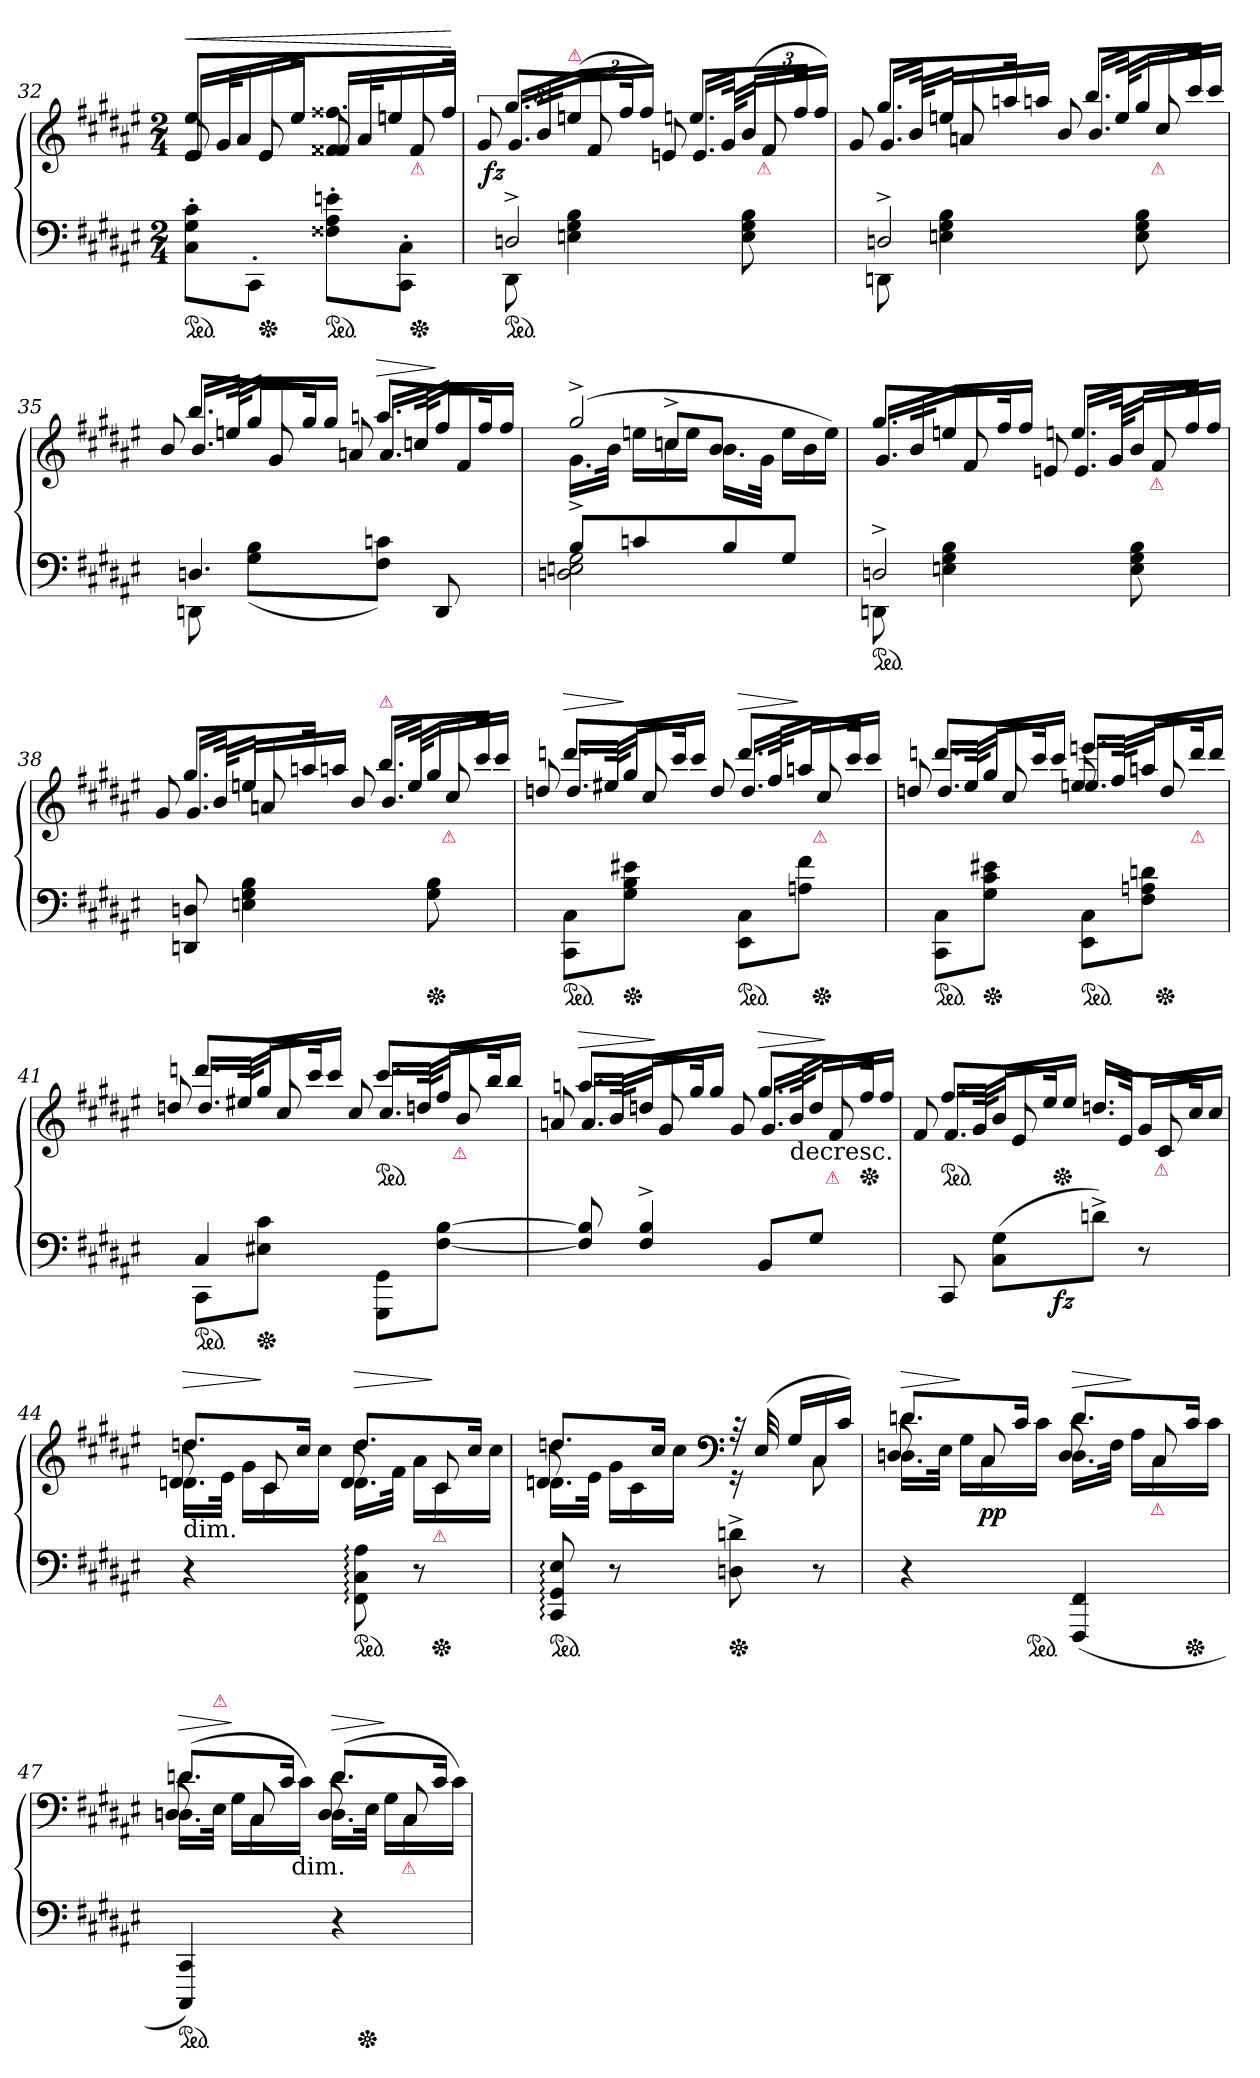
**kern	**kern	**dynam
*part1	*part1	*part1
*staff2	*staff1	*staff1/2
*clefF4	*clefG2	*
*k[f#c#g#d#a#e#]	*k[f#c#g#d#a#e#]	*
*F#:	*F#:	*
*M2/4	*M2/4	*
*	*Xtuplet	*
=32	=32	=32
!	!LO:N:vis=4.	!LO:HP:a
*	*^	*
*	*	*^	*
*	*	*	*^	*
*ped	*	*	*	*	*
8C#'>\ 8G#'>\ 8c#'>\L	5ee#	20ryy	20e#LL	10e#/	<
.	.	20g#/KL	20g#	.	.
.	.	10a#/J	20a#	20ryy	.
8CC#'>J	.	.	.	.	.
*Xped	*	*	*	*	*
.	.	.	20e#	10e#/	.
.	20ee#JJ	20ryy	20ee#JJ	.	.
!	!LO:N:vis=4.	!	!	!	!
*ped	*	*	*	*	*
8F##X'>\ 8A#'>\ 8en'>\L	5ff##X	20ryy	20f##XLL	10f##X/	.
.	.	20a#/KL	20a#	.	.
.	.	10een/J	20een	20ryy	.
8CC#'> 8C#'>J	.	.	.	.	.
!	!	!	!LO:TX:b:color=crimson:t=⚠	!	!
*Xped	*	*	*	*	*
.	.	.	20f##	10f##/	.
.	20ff##JJ	20ryy	20ff##JJ	.	.
*	*v	*v	*v	*v	*
.	.	[
=33	=33	=33
*^	*^	*
*	*	*	*^	*
*	*	*	*	*^	*
!	!	!	!	!	!	!LO:DY:rj
*ped	*	*	*	*	*	*
2Dn^>	8DD#	8.gg#L	16.ryy	16.g#LL	12g#/	fz
.	.	.	.	.	12ryy	.
.	.	.	32b/KLL	32bJJk	.	.
*	*	*	*	*tuplet	*	*
!	!	!	!LO:TX:a:color=crimson:t=⚠	!	!	!
.	4En 4G# 4B	.	16een/JJ	(>24eenLL	.	.
.	.	.	.	24f#	12f#/	.
.	.	16ff#Jk	16ryy	.	.	.
.	.	.	.	24ff#JJ)	.	.
*	*	*	*	*	*Xtuplet	*
.	.	8.eenL	16.ryy	16.enLL	12en/	.
.	.	.	.	.	12ryy	.
.	.	.	32g#/KLL	32g#JJk	.	.
*	*	*	*	*tuplet	*	*
.	8E 8G# 8B	.	16b/JJ	(>24bLL	.	.
!	!	!	!	!LO:TX:b:color=crimson:t=⚠	!	!
.	.	.	.	24f#	12f#/	.
.	.	16ff#Jk	16ryy	.	.	.
.	.	.	.	24ff#JJ)	.	.
=34	=34	=34	=34	=34	=34	=34
*	*	*	*	*	*Xtuplet	*
2Dn^>	8DDn	8.gg#L	16.ryy	16.g#LL	12g#/	.
.	.	.	.	.	12ryy	.
.	.	.	32b/KLL	32bJJk	.	.
.	4En 4G# 4B	.	16een/JJ	24eenLL	.	.
.	.	.	.	24an	12an/	.
.	.	16aanJk	16ryy	.	.	.
.	.	.	.	24aanJJ	.	.
.	.	8.bbL	16.ryy	16.bLL	12b/	.
.	.	.	.	.	12ryy	.
.	.	.	32ee/KLL	32eeJJk	.	.
.	8E 8G# 8B	.	16gg#/JJ	24gg#LL	.	.
!	!	!	!	!LO:TX:b:color=crimson:t=⚠	!	!
.	.	.	.	24cc#	12cc#/	.
.	.	16ccc#Jk	16ryy	.	.	.
.	.	.	.	24ccc#JJ	.	.
=35	=35	=35	=35	=35	=35	=35
4.Dn	8DDn	8.bbL	16.ryy	16.bLL	12b/	.
.	.	.	.	.	12ryy	.
.	.	.	32een/KLL	32eenJJk	.	.
.	(>8G# 8BL	.	16gg#/JJ	24gg#LL	.	.
.	.	.	.	24g#	12g#/	.
.	.	16gg#Jk	16ryy	.	.	.
.	.	.	.	24gg#JJ	.	.
!	!	!	!	!	!	!LO:HP:a
.	8F# 8cnJ)	8.aanL	16.ryy	16.anLL	12an/	>
.	.	.	.	.	12ryy	.
.	.	.	32ccn/KLL	32ccnJJk	.	.
8DD	8ryy	.	16ff#/JJ	24ff#LL	.	]
.	.	.	.	24f#	12ryy	.
.	.	16ff#Jk	16ryy	.	.	.
.	.	.	.	24ff#JJ	.	.
*	*	*	*	*v	*v	*
=36	=36	=36	=36	=36	=36
8B^L	2Dn 2En 2G#	(>2gg#^>	16.g#LL	12ryy	.
.	.	.	.	12ryy	.
.	.	.	32bJJk	.	.
8cn	.	.	24eenLL	.	.
.	.	.	24ccn	12ccn^>/L	.
.	.	.	24eeJJ	.	.
8B	.	.	16.bLL	12b/J	.
.	.	.	.	12ryy	.
.	.	.	32g#JJk	.	.
8G#J	.	.	24eeLL	.	.
.	.	.	24b	12ryy	.
.	.	.	24eeJJ)	.	.
=37	=37	=37	=37	=37	=37
*	*	*	*	*^	*
*ped	*	*	*	*	*	*
2Dn^	8DDn	8.gg#L	16.ryy	16.g#LL	12ryy	.
.	.	.	.	.	12ryy	.
.	.	.	32b/KLL	32bJJk	.	.
.	4En 4G# 4B	.	16een/JJ	24eenLL	.	.
.	.	.	.	24f#	12f#/	.
.	.	16ff#Jk	16ryy	.	.	.
.	.	.	.	24ff#JJ	.	.
.	.	8.eenL	16.ryy	16.enLL	12en/	.
.	.	.	.	.	12ryy	.
.	.	.	32g#/KLL	32g#JJk	.	.
.	8E 8G# 8B	.	16b/JJ	24bLL	.	.
!	!	!	!	!LO:TX:b:color=crimson:t=⚠	!	!
.	.	.	.	24f#	12f#/	.
.	.	16ff#Jk	16ryy	.	.	.
.	.	.	.	24ff#JJ	.	.
*v	*v	*	*	*	*	*
=38	=38	=38	=38	=38	=38
8DDn 8Dn	8.gg#L	16.ryy	16.g#LL	12g#/	.
.	.	.	.	12ryy	.
.	.	32b/KLL	32bJJk	.	.
4En 4G# 4B	.	16een/JJ	24eenLL	.	.
.	.	.	24an	12an/	.
.	16aanJk	16ryy	.	.	.
.	.	.	24aanJJ	.	.
!	!LO:TX:a:color=crimson:t=⚠	!	!	!	!
.	8.bbL	16.ryy	16.bLL	12b/	.
.	.	.	.	12ryy	.
.	.	32ee/KLL	32eeJJk	.	.
*Xped	*	*	*	*	*
8G# 8B	.	16gg#/JJ	24gg#LL	.	.
!	!	!	!LO:TX:b:color=crimson:t=⚠	!	!
.	.	.	24cc#	12cc#/	.
.	16ccc#Jk	16ryy	.	.	.
.	.	.	24ccc#JJ	.	.
=39	=39	=39	=39	=39	=39
!	!	!	!	!	!LO:HP:a
*ped	*	*	*	*	*
8CC# 8C#L	8.dddnL	16.ryy	16.ddnLL	12ddn/	>
.	.	.	.	12ryy	.
.	.	32ee#X/KLL	32ee#XJJk	.	.
*Xped	*	*	*	*	*
8G# 8B 8e#XJ	.	16gg#/JJ	24gg#LL	.	]
.	.	.	24cc#	12cc#/	.
.	16ccc#Jk	16ryy	.	.	.
.	.	.	24ccc#JJ	.	.
!	!	!	!	!	!LO:HP:a
*ped	*	*	*	*	*
8EE# 8C#L	8.dddL	16.ryy	16.ddLL	12dd/	>
.	.	.	.	12ryy	.
.	.	32ff#/KLL	32ff#JJk	.	.
8An 8f#J	.	16aan/JJ	24aanLL	.	]
!	!	!	!LO:TX:b:color=crimson:t=⚠	!	!
*Xped	*	*	*	*	*
.	.	.	24cc#	12cc#/	.
.	16ccc#Jk	16ryy	.	.	.
.	.	.	24ccc#JJ	.	.
=40	=40	=40	=40	=40	=40
*ped	*	*	*	*	*
8CC# 8C#L	8.dddnL	16.ryy	16.ddnLL	12ddn/	.
.	.	.	.	12ryy	.
.	.	32ee#/KLL	32ee#JJk	.	.
*Xped	*	*	*	*	*
8G# 8c# 8e#XJ	.	16gg#/JJ	24gg#LL	.	.
.	.	.	24cc#	12cc#/	.
.	16ccc#Jk	16ryy	.	.	.
.	.	.	24ccc#JJ	.	.
*ped	*	*	*	*	*
8EE# 8C#L	8.eeenL	16.ryy	16.eenLL	12een/	.
.	.	.	.	12ryy	.
.	.	32ff#/KLL	32ff#JJk	.	.
8F# 8An 8dnJ	.	16aan/JJ	24aanLL	.	.
*Xped	*	*	*	*	*
.	.	.	24dd	12dd/	.
!	!LO:TX:b:color=crimson:t=⚠	!	!	!	!
.	16dddJk	16ryy	.	.	.
.	.	.	24dddJJ	.	.
=41	=41	=41	=41	=41	=41
*^	*	*	*	*	*
!LO:TX:b:color=crimson:t=⚠	!	!	!	!	!	!
*ped	*	*	*	*	*	*
4C#/	8CC#L	8.dddnL	16.ryy	16.ddnLL	12ddn/	.
.	.	.	.	.	12ryy	.
.	.	.	32ee#X/KLL	32ee#XJJk	.	.
*Xped	*	*	*	*	*	*
.	8E#X 8c#J	.	16gg#/JJ	24gg#LL	.	.
.	.	.	.	24cc#	12cc#/	.
.	.	16ccc#Jk	16ryy	.	.	.
.	.	.	.	24ccc#JJ	.	.
*	*	*ped	*	*	*	*
4ryy	8GGG#\ 8GG#\L	8.ccc#L	16.ryy	16.cc#LL	12cc#/	.
.	.	.	.	.	12ryy	.
.	.	.	32ddn/KLL	32ddnJJk	.	.
.	[8F# [8BJ	.	16ff#/JJ	24ff#LL	.	.
!	!	!	!	!LO:TX:b:color=crimson:t=⚠	!	!
.	.	.	.	24b	12b/	.
.	.	16bbJk	16ryy	.	.	.
.	.	.	.	24bbJJ	.	.
=42	=42	=42	=42	=42	=42	=42
*	*^	*	*	*	*	*
!	!	!	!	!	!	!	!LO:HP:a
8F#]/ 8B]/	4ryy	8ryy	8.aanL	16.ryy	16.anLL	12an/	>
.	.	.	.	.	.	12ryy	.
.	.	.	.	32b/KLL	32bJJk	.	.
4F#^>/ 4B^>/	.	8ryy	.	16ddn/JJ	24ddnLL	.	.
.	.	.	.	.	24g#	12g#/	]
.	.	.	16gg#Jk	16ryy	.	.	.
.	.	.	.	.	24gg#JJ	.	.
!	!	!	!	!	!	!	!LO:HP:a
.	4BB/	8BBL	8.gg#L	16.ryy	16.g#LL	12g#/	>
.	.	.	.	.	.	12ryy	.
!	!	!	!	!LO:TX:b:t=decresc.	!	!	!
.	.	.	.	32b/KLL	32bJJk	.	.
8ryy	.	8G#J	.	16dd/JJ	24ddLL	.	.
!	!	!	!	!	!LO:TX:b:color=crimson:t=⚠	!	!
.	.	.	.	.	24f#	12f#/	]
*	*	*	*Xped	*	*	*	*
.	.	.	16ff#Jk	16ryy	.	.	.
.	.	.	.	.	24ff#JJ	.	.
*	*v	*v	*	*	*	*	*
=43	=43	=43	=43	=43	=43	=43
*	*	*ped	*	*	*	*
8CC#/	6ryy	8.ff#L	16.ryy	16.f#LL	12f#/	.
.	.	.	.	.	12ryy	.
.	.	.	32g#/KLL	32g#JJk	.	.
(>8C# 8G#L	.	.	16b/JJ	24bLL	.	.
.	24ryy	.	.	24e#	12e#/	.
.	.	16ee#Jk	16ryy	.	.	.
!	!	!	!	!	!	!LO:DY:b=2
*	*	*Xped	*	*	*	*
.	6..ryy	.	.	24ee#JJ	.	fz
8dn^<J)	.	8.ddnL	16.ryy	16.ddnLL	6ryy	.
.	.	.	32ryy	32e#JJk	.	.
8r	.	.	16ryy	24g#LL	.	.
!	!	!	!	!LO:TX:b:color=crimson:t=⚠	!	!
.	.	.	.	24c#	12c#/	.
.	.	16cc#Jk	16ryy	.	.	.
.	.	.	.	24cc#JJ	.	.
*	*	*	*	*v	*v	*
=44	=44	=44	=44	=44	=44
!	!	!LO:TX:c:t=dim.	!	!	!
!	!	!	!	!	!LO:HP:a
*v	*v	*	*	*	*
4r	8.ddnL	16.dnLL	12dn/	>
.	.	.	12ryy	.
.	.	32e#JJk	.	.
.	.	24g#LL	.	.
.	.	24c#	12c#/	]
.	16cc#Jk	.	.	.
.	.	24cc#JJ	.	.
!	!	!	!	!LO:HP:a
*ped	*	*	*	*
8FF#:\ 8C#:\ 8A#:\	8.ddL	16.dLL	12d/	>
.	.	.	12ryy	.
.	.	32f#JJk	.	.
8r	.	24a#LL	.	.
!	!	!LO:TX:b:color=crimson:t=⚠	!	!
*Xped	*	*	*	*
.	.	24c#	12c#/	]
.	16cc#Jk	.	.	.
.	.	24cc#JJ	.	.
=45	=45	=45	=45	=45
*ped	*	*	*	*
8CC#:/ 8GG#:/ 8E#:/	8.ddnL	16.dnLL	12dn/	.
.	.	.	6ryy	.
.	.	32e#JJk	.	.
8r	.	24g#LL	.	.
.	.	24c#	.	.
.	16cc#Jk	.	.	.
.	.	24cc#JJ	.	.
*	*clefF4	*	*	*
*Xped	*	*	*	*
8Dn^>\ 8dn^>\	32r	16r	8ryy	.
.	(>32E#/	.	.	.
.	16G#/LL	16ryy	.	.
8r	16C#/	8C#\	8ryy	.
.	16c#/JJ)	.	.	.
=46	=46	=46	=46	=46
!	!	!	!	!LO:HP:a
4r	8.dnL	16.DnLL	12Dn/	>
.	.	.	12ryy	.
.	.	32E#JJk	.	.
.	.	24G#LL	.	]
.	.	24C#	12C#/	pp
.	16c#Jk	.	.	.
*ped	*	*	*	*
.	.	24c#JJ	.	.
!	!	!	!	!LO:HP:a
(<4FFF# 4FF#	8.dL	16.DLL	12D/	>
.	.	.	12ryy	.
.	.	32F#JJk	.	.
.	.	24A#LL	.	]
!	!	!LO:TX:b:color=crimson:t=⚠	!	!
.	.	24C#	12C#/	.
*Xped	*	*	*	*
.	16c#Jk	.	.	.
.	.	24c#JJ	.	.
=47	=47	=47	=47	=47
!	!	!	!	!LO:HP:a
*ped	*	*	*	*
4CCC# 4CC#)	(>8.dnL	16.DnLL	12Dn/	>
.	.	.	12ryy	.
!	!	!LO:TX:a:color=crimson:t=⚠	!	!
.	.	32E#JJk	.	.
.	.	24G#LL	.	]
.	.	24C#	12C#/	.
.	16c#Jk	.	.	.
!	!	!LO:TX:c:t=dim.	!	!
.	.	24c#JJ)	.	.
!	!	!	!	!LO:HP:a
4r	(>8.dL	16.DLL	12D/	>
*Xped	*	*	*	*
.	.	.	12ryy	.
.	.	32E#JJk	.	.
.	.	24G#LL	.	]
!	!	!LO:TX:b:color=crimson:t=⚠	!	!
.	.	24C#	12C#/	.
.	16c#Jk	.	.	.
.	.	24c#JJ)	.	.
*	*v	*v	*v	*
=	=	=
*-	*-	*-
